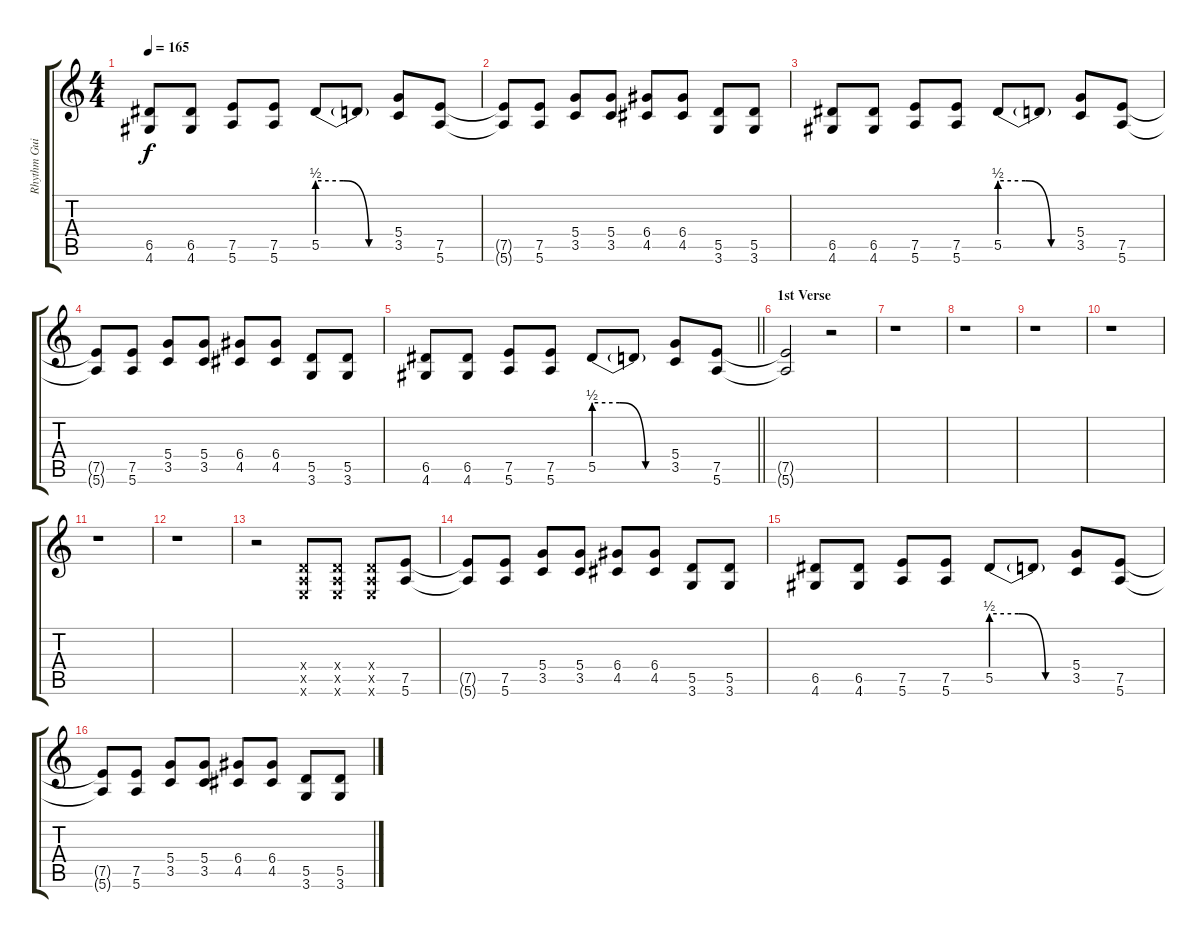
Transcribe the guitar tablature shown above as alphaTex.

\track ("Rhythm Guitar (Dave)" "Rhythm Gui") {mute instrument overdrivenguitar}
\staff {score tabs}
\tuning (E4 B3 G3 D3 A2 E2) {hide}
\ts (4 4)
\tempo 165
\clef g2
\ks c
(6.5 4.6).8{dy f} (6.5 4.6).8 (7.5 5.6).8 (7.5 5.6).8 5.5{be (custom 0 2 20 2 40 0 60 0)}.8 5.5{t}.8 (5.4 3.5).8 (7.5 5.6).8 |
(7.5{t} 5.6{t}).8 (7.5 5.6).8 (5.4 3.5).8 (5.4 3.5).8 (6.4 4.5).8 (6.4 4.5).8 (5.5 3.6).8 (5.5 3.6).8 |
(6.5 4.6).8 (6.5 4.6).8 (7.5 5.6).8 (7.5 5.6).8 5.5{be (custom 0 2 20 2 40 0 60 0)}.8 5.5{t}.8 (5.4 3.5).8 (7.5 5.6).8 |
(7.5{t} 5.6{t}).8 (7.5 5.6).8 (5.4 3.5).8 (5.4 3.5).8 (6.4 4.5).8 (6.4 4.5).8 (5.5 3.6).8 (5.5 3.6).8 |
\barLineRight lightlight
(6.5 4.6).8 (6.5 4.6).8 (7.5 5.6).8 (7.5 5.6).8 5.5{be (custom 0 2 20 2 40 0 60 0)}.8 5.5{t}.8 (5.4 3.5).8 (7.5 5.6).8 |
\section ("" "1st Verse")
(7.5{t} 5.6{t}).2 r.2 |
r.1 |
r.1 |
r.1 |
r.1 |
r.1 |
r.1 |
r.2 (0.4{x} 0.5{x} 0.6{x}).8 (0.4{x} 0.5{x} 0.6{x}).8 (0.4{x} 0.5{x} 0.6{x}).8 (7.5 5.6).8 |
(7.5{t} 5.6{t}).8 (7.5 5.6).8 (5.4 3.5).8 (5.4 3.5).8 (6.4 4.5).8 (6.4 4.5).8 (5.5 3.6).8 (5.5 3.6).8 |
(6.5 4.6).8 (6.5 4.6).8 (7.5 5.6).8 (7.5 5.6).8 5.5{be (custom 0 2 20 2 40 0 60 0)}.8 5.5{t}.8 (5.4 3.5).8 (7.5 5.6).8 |
(7.5{t} 5.6{t}).8 (7.5 5.6).8 (5.4 3.5).8 (5.4 3.5).8 (6.4 4.5).8 (6.4 4.5).8 (5.5 3.6).8 (5.5 3.6).8
